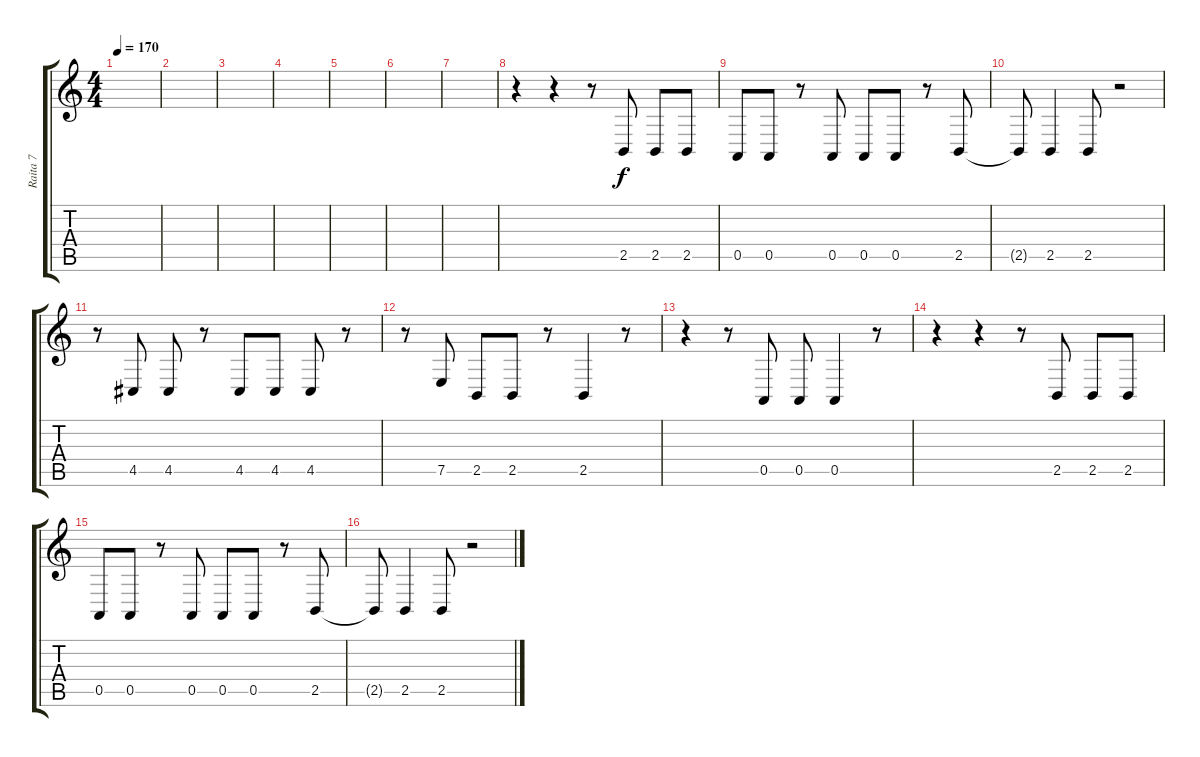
\track ("Raita 7" "Raita 7") {instrument violin}
\staff {score tabs}
\tuning (E4 B3 G3 D3 A2 E2) {hide}
\ts (4 4)
\tempo 170
\clef g2
\ks c
|
|
|
|
|
|
|
r.4 r.4 r.8 2.5.8 2.5.8 2.5.8 |
0.5.8 0.5.8 r.8 0.5.8 0.5.8 0.5.8 r.8 2.5.8 |
2.5{t}.8 2.5.4 2.5.8 r.2 |
r.8 4.5.8 4.5.8 r.8 4.5.8 4.5.8 4.5.8 r.8 |
r.8 7.5.8 2.5.8 2.5.8 r.8 2.5.4 r.8 |
r.4 r.8 0.5.8 0.5.8 0.5.4 r.8 |
r.4 r.4 r.8 2.5.8 2.5.8 2.5.8 |
0.5.8 0.5.8 r.8 0.5.8 0.5.8 0.5.8 r.8 2.5.8 |
2.5{t}.8 2.5.4 2.5.8 r.2
